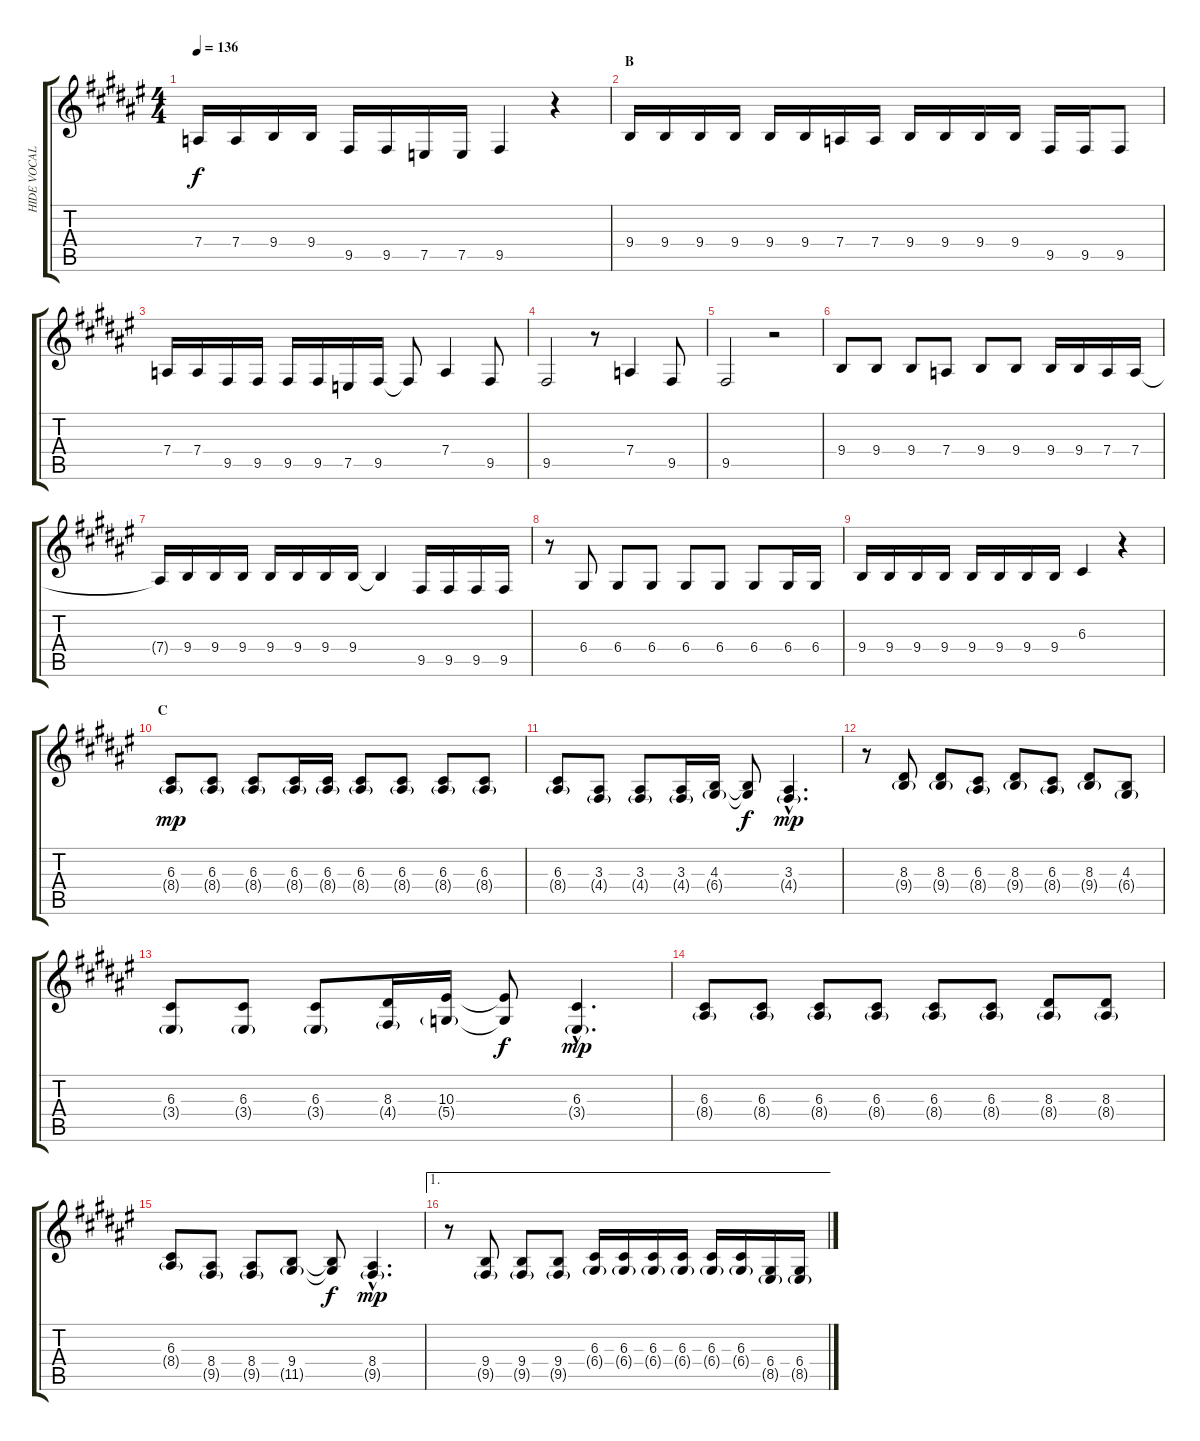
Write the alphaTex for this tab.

\track ("HIDE VOCAL" "HIDE VOCAL") {instrument koto}
\staff {score tabs}
\tuning (E4 B3 G3 D3 A2 E2) {hide}
\ts (4 4)
\tempo 136
\clef g2
\ks f#
7.4.16{dy f} 7.4.16 9.4.16 9.4.16 9.5.16 9.5.16 7.5.16 7.5.16 9.5.4 r.4 |
\section ("" "B")
9.4.16 9.4.16 9.4.16 9.4.16 9.4.16 9.4.16 7.4.16 7.4.16 9.4.16 9.4.16 9.4.16 9.4.16 9.5.16 9.5.16 9.5.8 |
7.4.16 7.4.16 9.5.16 9.5.16 9.5.16 9.5.16 7.5.16 9.5.16 9.5{t}.8 7.4.4 9.5.8 |
9.5.2 r.8 7.4.4 9.5.8 |
9.5.2 r.2 |
9.4.8 9.4.8 9.4.8 7.4.8 9.4.8 9.4.8 9.4.16 9.4.16 7.4.16 7.4.16 |
7.4{t}.16 9.4.16 9.4.16 9.4.16 9.4.16 9.4.16 9.4.16 9.4.16 9.4{t}.4 9.5.16 9.5.16 9.5.16 9.5.16 |
r.8 6.4.8 6.4.8 6.4.8 6.4.8 6.4.8 6.4.8 6.4.16 6.4.16 |
9.4.16 9.4.16 9.4.16 9.4.16 9.4.16 9.4.16 9.4.16 9.4.16 6.3.4 r.4 |
\section ("" "C")
(6.3 8.4{g}).8{dy mp} (6.3 8.4{g}).8 (6.3 8.4{g}).8 (6.3 8.4{g}).16 (6.3 8.4{g}).16 (6.3 8.4{g}).8 (6.3 8.4{g}).8 (6.3 8.4{g}).8 (6.3 8.4{g}).8 |
(6.3 8.4{g}).8 (3.3 4.4{g}).8 (3.3 4.4{g}).8 (3.3 4.4{g}).16 (4.3 6.4{g}).16 (4.3{t} 6.4{t}).8{dy f} (3.3{hac} 4.4{g hac}).4{d dy mp} |
r.8 (8.3 9.4{g}).8 (8.3 9.4{g}).8 (6.3 8.4{g}).8 (8.3 9.4{g}).8 (6.3 8.4{g}).8 (8.3 9.4{g}).8 (4.3 6.4{g}).8 |
(6.3 3.4{g}).8 (6.3 3.4{g}).8 (6.3 3.4{g}).8 (8.3 4.4{g}).16 (10.3 5.4{g}).16 (10.3{t} 5.4{t}).8{dy f} (6.3{hac} 3.4{g hac}).4{d dy mp} |
(6.3 8.4{g}).8 (6.3 8.4{g}).8 (6.3 8.4{g}).8 (6.3 8.4{g}).8 (6.3 8.4{g}).8 (6.3 8.4{g}).8 (8.3 8.4{g}).8 (8.3 8.4{g}).8 |
(6.3 8.4{g}).8 (8.4 9.5{g}).8 (8.4 9.5{g}).8 (9.4 11.5{g}).8 (9.4{t} 11.5{t}).8{dy f} (8.4{hac} 9.5{g hac}).4{d dy mp} |
\ae 1
r.8 (9.4 9.5{g}).8 (9.4 9.5{g}).8 (9.4 9.5{g}).8 (6.3 6.4{g}).16 (6.3 6.4{g}).16 (6.3 6.4{g}).16 (6.3 6.4{g}).16 (6.3 6.4{g}).16 (6.3 6.4{g}).16 (6.4 8.5{g}).16 (6.4 8.5{g}).16
